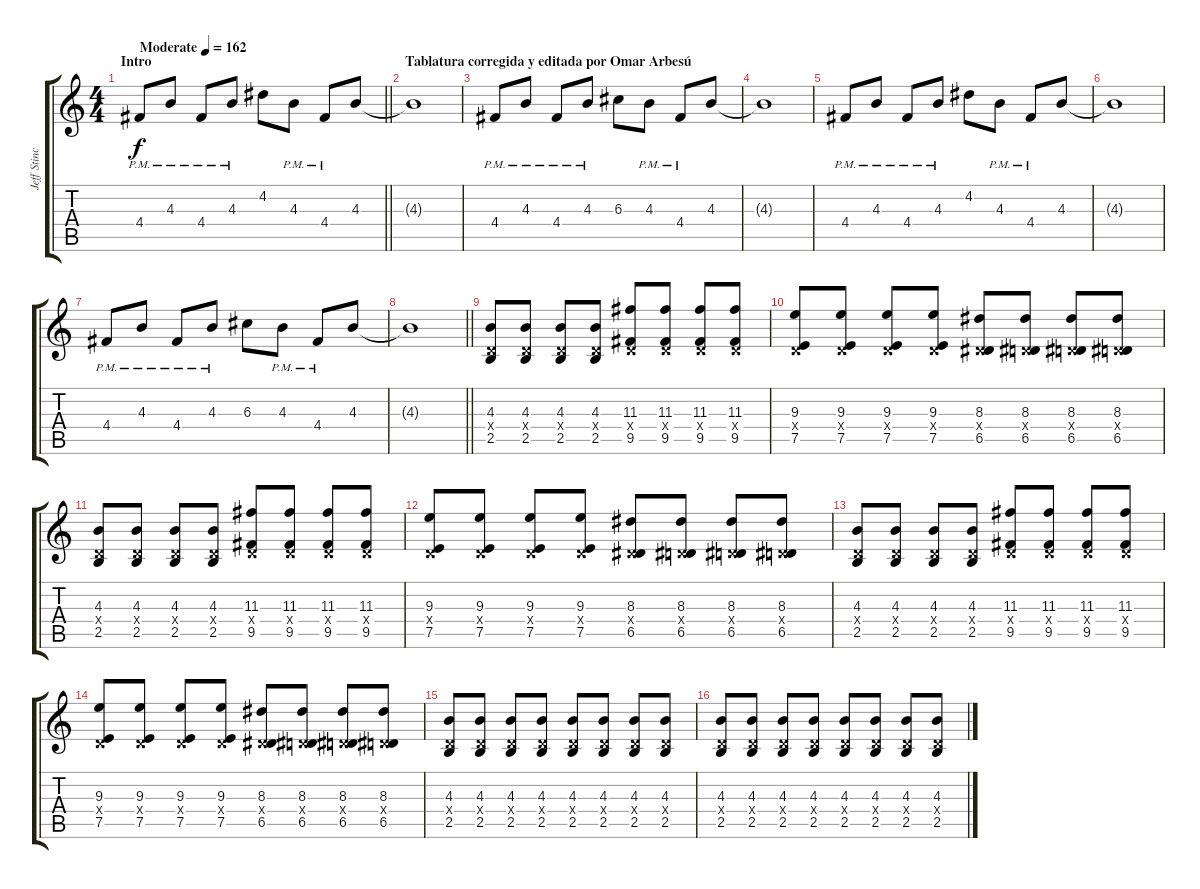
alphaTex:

\track ("Jeff Stinco" "Jeff Stinc") {instrument distortionguitar}
\staff {score tabs}
\tuning (E4 B3 G3 D3 A2 E2) {hide}
\ts (4 4)
\section ("" "Intro")
\tempo (162 "Moderate")
\clef g2
\barLineRight lightlight
\ks c
4.4{pm}.8{dy f instrument distortionguitar} 4.3{pm}.8 4.4{pm}.8 4.3{pm}.8 4.2.8 4.3{pm}.8 4.4{pm}.8 4.3.8 |
\section ("" "Tablatura corregida y editada por Omar Arbesú")
4.3{t}.1 |
4.4{pm}.8 4.3{pm}.8 4.4{pm}.8 4.3{pm}.8 6.3.8 4.3{pm}.8 4.4{pm}.8 4.3.8 |
4.3{t}.1 |
4.4{pm}.8 4.3{pm}.8 4.4{pm}.8 4.3{pm}.8 4.2.8 4.3{pm}.8 4.4{pm}.8 4.3.8 |
4.3{t}.1 |
4.4{pm}.8 4.3{pm}.8 4.4{pm}.8 4.3{pm}.8 6.3.8 4.3{pm}.8 4.4{pm}.8 4.3.8 |
\barLineRight lightlight
4.3{t}.1 |
(4.3 0.4{x} 2.5).8 (4.3 0.4{x} 2.5).8 (4.3 0.4{x} 2.5).8 (4.3 0.4{x} 2.5).8 (11.3 0.4{x} 9.5).8 (11.3 0.4{x} 9.5).8 (11.3 0.4{x} 9.5).8 (11.3 0.4{x} 9.5).8 |
(9.3 0.4{x} 7.5).8 (9.3 0.4{x} 7.5).8 (9.3 0.4{x} 7.5).8 (9.3 0.4{x} 7.5).8 (8.3 0.4{x} 6.5).8 (8.3 0.4{x} 6.5).8 (8.3 0.4{x} 6.5).8 (8.3 0.4{x} 6.5).8 |
(4.3 0.4{x} 2.5).8 (4.3 0.4{x} 2.5).8 (4.3 0.4{x} 2.5).8 (4.3 0.4{x} 2.5).8 (11.3 0.4{x} 9.5).8 (11.3 0.4{x} 9.5).8 (11.3 0.4{x} 9.5).8 (11.3 0.4{x} 9.5).8 |
(9.3 0.4{x} 7.5).8 (9.3 0.4{x} 7.5).8 (9.3 0.4{x} 7.5).8 (9.3 0.4{x} 7.5).8 (8.3 0.4{x} 6.5).8 (8.3 0.4{x} 6.5).8 (8.3 0.4{x} 6.5).8 (8.3 0.4{x} 6.5).8 |
(4.3 0.4{x} 2.5).8 (4.3 0.4{x} 2.5).8 (4.3 0.4{x} 2.5).8 (4.3 0.4{x} 2.5).8 (11.3 0.4{x} 9.5).8 (11.3 0.4{x} 9.5).8 (11.3 0.4{x} 9.5).8 (11.3 0.4{x} 9.5).8 |
(9.3 0.4{x} 7.5).8 (9.3 0.4{x} 7.5).8 (9.3 0.4{x} 7.5).8 (9.3 0.4{x} 7.5).8 (8.3 0.4{x} 6.5).8 (8.3 0.4{x} 6.5).8 (8.3 0.4{x} 6.5).8 (8.3 0.4{x} 6.5).8 |
(4.3 0.4{x} 2.5).8 (4.3 0.4{x} 2.5).8 (4.3 0.4{x} 2.5).8 (4.3 0.4{x} 2.5).8 (4.3 0.4{x} 2.5).8 (4.3 0.4{x} 2.5).8 (4.3 0.4{x} 2.5).8 (4.3 0.4{x} 2.5).8 |
(4.3 0.4{x} 2.5).8 (4.3 0.4{x} 2.5).8 (4.3 0.4{x} 2.5).8 (4.3 0.4{x} 2.5).8 (4.3 0.4{x} 2.5).8 (4.3 0.4{x} 2.5).8 (4.3 0.4{x} 2.5).8 (4.3 0.4{x} 2.5).8
